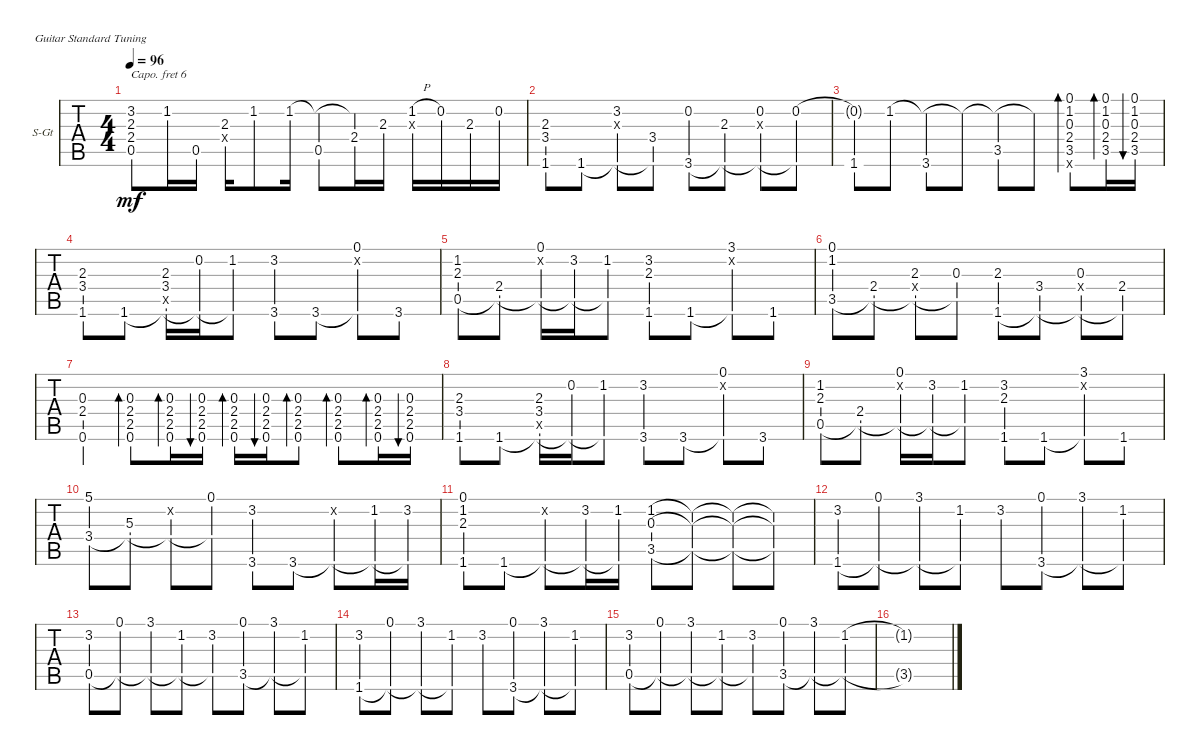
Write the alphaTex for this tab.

\defaultSystemsLayout 4
\bracketExtendMode groupsimilarinstruments
\firstSystemTrackNameOrientation horizontal
\otherSystemsTrackNameOrientation horizontal
\track ("Steel Guitar" "S-Gt") {instrument acousticguitarsteel}
\staff {tabs}
\capo 6
\tuning (E4 B3 G3 D3 A2 E2)
\ts (4 4)
\tempo 96
\clef g2
\ks c
(3.2 0.5 2.3 2.4).8{dy mf} 1.2.16 0.5.16 (2.3 0.4{x}).16 1.2.8 1.2.16 (1.2{t} 0.5).8 (1.2{t} 2.4).16 2.3.16 (1.2{h} 0.3{x}).16 0.2.16 2.3.16 0.2.16 |
(2.3 3.4 1.6).8 1.6.8 (3.2 0.3{x} 1.6{t}).8 (3.4 1.6{t}).8 (0.2 3.6).8 (2.3 3.6{t}).8 (0.2 0.3{x} 3.6{t}).8 (0.2 3.6{t}).8 |
(0.2{t} 1.6).8 1.2.8 (1.2{t} 3.6).8 1.2{t}.8 (1.2{t} 3.5).8 1.2{t}.8 (1.2 0.1 0.3 2.4 3.5 0.6{x}).8{bd 51} (1.2 3.5 2.4 0.3 0.1).16{bd 51} (0.1 1.2 0.3 2.4 3.5).16{bu 51} |
(1.6 2.3 3.4).8 1.6.8 (2.3 3.4 0.5{x} 1.6{t}).16 (0.2 1.6{t}).16 (1.2 1.6{t}).8 (3.2 3.6).8 3.6.8 (0.1 0.2{x} 3.6{t}).8 3.6.8 |
(1.2 0.5 2.3).8 (2.4 0.5{t}).8 (0.1 0.2{x} 0.5{t}).16 (3.2 0.5{t}).16 (1.2 0.5{t}).8 (3.2 2.3 1.6).8 1.6.8 (3.1 0.2{x} 1.6{t}).8 1.6.8 |
(1.2 0.1 3.5).8 (2.4 3.5{t}).8 (2.3 0.4{x} 3.5{t}).8 (0.3 3.5{t}).8 (2.3 1.6).8 (3.4 1.6{t}).8 (0.3 0.4{x} 1.6{t}).8 (2.4 1.6{t}).8 |
(0.3 0.6 2.4).4 (0.3 2.4 2.5 0.6).8{bd 51} (0.3 2.4 2.5 0.6).16{bd 51} (0.3 2.4 2.5 0.6).16{bu 51} (0.3 2.4 2.5 0.6).16{bd 51} (0.3 2.4 2.5 0.6).16{bu 51} (0.3 2.4 2.5 0.6).8{bd 51} (0.3 2.4 2.5 0.6).8{bd 51} (0.3 2.4 2.5 0.6).16{bd 51} (0.3 2.4 2.5 0.6).16{bu 51} |
(1.6 2.3 3.4).8 1.6.8 (2.3 3.4 0.5{x} 1.6{t}).16 (0.2 1.6{t}).16 (1.2 1.6{t}).8 (3.2 3.6).8 3.6.8 (0.1 0.2{x} 3.6{t}).8 3.6.8 |
(1.2 0.5 2.3).8 (2.4 0.5{t}).8 (0.1 0.2{x} 0.5{t}).16 (3.2 0.5{t}).16 (1.2 0.5{t}).8 (3.2 2.3 1.6).8 1.6.8 (3.1 0.2{x} 1.6{t}).8 1.6.8 |
(5.1 3.4).8 (5.3 3.4{t}).8 (0.2{x} 3.4{t}).8 (0.1 3.4{t}).8 (3.2 3.6).8 3.6.8 (0.2{x} 3.6{t}).8 (1.2 3.6{t}).16 (3.2 3.6{t}).16 |
(1.2 0.1 1.6 2.3).8 1.6.8 (0.2{x} 1.6{t}).8 (3.2 1.6{t}).16 (1.2 1.6{t}).16 (1.2 3.5 0.3).8 (1.2{t} 3.5{t} 0.3{t}).8 (1.2{t} 3.5{t} 0.3{t}).8 (1.2{t} 3.5{t} 0.3{t}).8 |
(3.2 1.6).8 (0.1 1.6{t}).8 (3.1 1.6{t}).8 (1.2 1.6{t}).8 3.2.8 (0.1 3.6).8 (3.1 3.6{t}).8 (1.2 3.6{t}).8 |
(3.2 0.5).8 (0.1 0.5{t}).8 (3.1 0.5{t}).8 (1.2 0.5{t}).8 (3.2 0.5{t}).8 (0.1 3.5).8 (3.1 3.5{t}).8 (1.2 3.5{t}).8 |
(3.2 1.6).8 (0.1 1.6{t}).8 (3.1 1.6{t}).8 (1.2 1.6{t}).8 3.2.8 (0.1 3.6).8 (3.1 3.6{t}).8 (1.2 3.6{t}).8 |
(3.2 0.5).8 (0.1 0.5{t}).8 (3.1 0.5{t}).8 (1.2 0.5{t}).8 (3.2 0.5{t}).8 (0.1 3.5).8 (3.1 3.5{t}).8 (1.2 3.5{t}).8 |
(1.2{t} 3.5{t}).1
